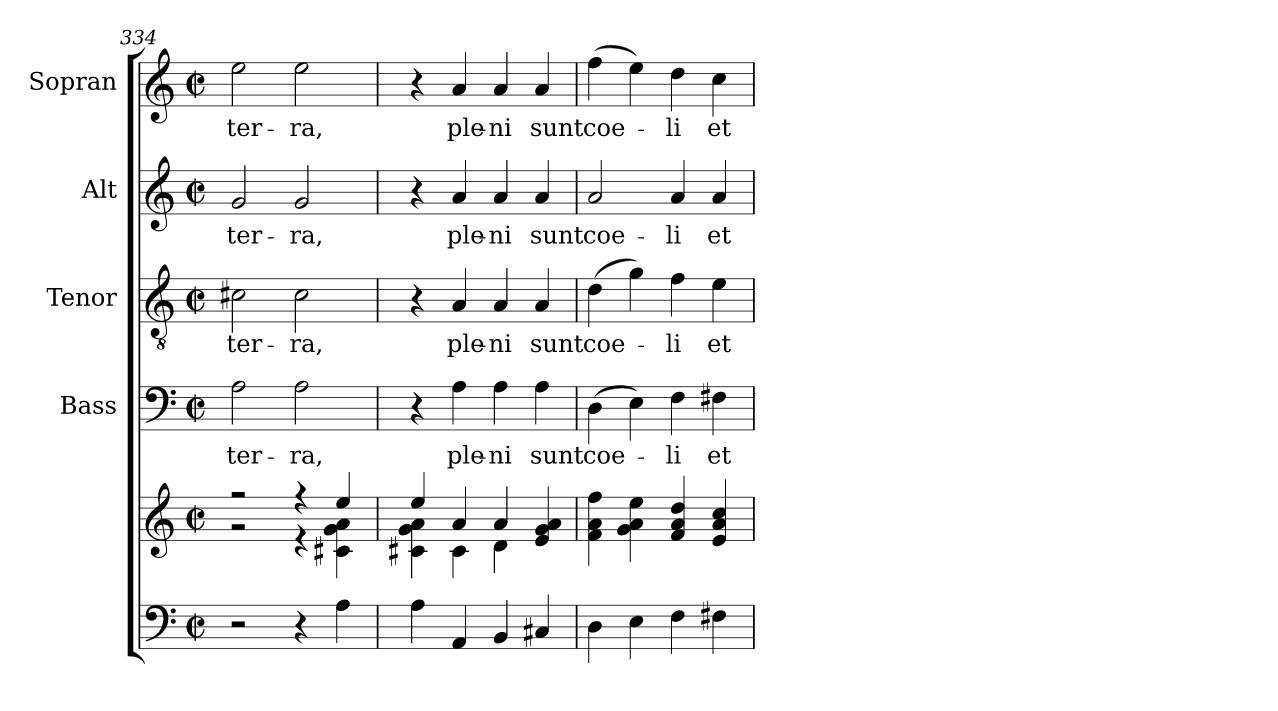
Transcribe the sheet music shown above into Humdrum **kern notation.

**kern	**kern	**kern	**text	**kern	**text	**kern	**text	**kern	**text
*part5	*part5	*part4	*part4	*part3	*part3	*part2	*part2	*part1	*part1
*staff6	*staff5	*staff4	*staff4	*staff3	*staff3	*staff2	*staff2	*staff1	*staff1
*	*	*I"Bass	*	*I"Tenor	*	*I"Alt	*	*I"Sopran	*
*	*	*I'B.	*	*I'T.	*	*I'A.	*	*I'S.	*
*clefF4	*clefG2	*clefF4	*	*clefGv2	*	*clefG2	*	*clefG2	*
*k[]	*k[]	*k[]	*	*k[]	*	*k[]	*	*k[]	*
*C:	*C:	*C:	*	*C:	*	*C:	*	*C:	*
*M2/2	*M2/2	*M2/2	*	*M2/2	*	*M2/2	*	*M2/2	*
*met(c|)	*met(c|)	*met(c|)	*	*met(c|)	*	*met(c|)	*	*met(c|)	*
=334	=334	=334	=334	=334	=334	=334	=334	=334	=334
*	*^	*	*	*	*	*	*	*	*
!	!	!	!	!LO:LY:b	!	!LO:LY:b	!	!LO:LY:b	!	!LO:LY:b
2r	2r	2r	2A\	ter-	2c#X\	ter-	2g/	ter-	2ee\	ter-
!	!	!	!	!LO:LY:b	!	!LO:LY:b	!	!LO:LY:b	!	!LO:LY:b
4r	4r	4r	2A\	-ra,	2c#\	-ra,	2g/	-ra,	2ee\	-ra,
4A\	4ee/	4c#X\ 4g\ 4a\	.	.	.	.	.	.	.	.
=335	=335	=335	=335	=335	=335	=335	=335	=335	=335	=335
4A\	4ee/	4c#X\ 4g\ 4a\	4r	.	4r	.	4r	.	4r	.
!	!	!	!	!LO:LY:b	!	!LO:LY:b	!	!LO:LY:b	!	!LO:LY:b
4AA/	4a/	4c#\	4A\	ple-	4A/	ple-	4a/	ple-	4a/	ple-
!	!	!	!	!LO:LY:b	!	!LO:LY:b	!	!LO:LY:b	!	!LO:LY:b
4BB/	4a/	4d\	4A\	-ni	4A/	-ni	4a/	-ni	4a/	-ni
!	!	!	!	!LO:LY:b	!	!LO:LY:b	!	!LO:LY:b	!	!LO:LY:b
4C#X/	4e/ 4g/ 4a/	4ryy	4A\	sunt	4A/	sunt	4a/	sunt	4a/	sunt
!!LO:LB:g=z
=336	=336	=336	=336	=336	=336	=336	=336	=336	=336	=336
!	!	!	!	!LO:LY:b	!	!LO:LY:b	!	!LO:LY:b	!	!LO:LY:b
*	*v	*v	*	*	*	*	*	*	*	*
4D\	4f\ 4a\ 4ff\	(>4D\	coe-	(>4d\	coe-	2a/	coe-	(>4ff\	coe-
4E\	4g\ 4a\ 4ee\	4E\)	.	4g\)	.	.	.	4ee\)	.
!	!	!	!LO:LY:b	!	!LO:LY:b	!	!LO:LY:b	!	!LO:LY:b
4F\	4f/ 4a/ 4dd/	4F\	-li	4f\	-li	4a/	-li	4dd\	-li
!	!	!	!LO:LY:b	!	!LO:LY:b	!	!LO:LY:b	!	!LO:LY:b
4F#X\	4e/ 4a/ 4cc/	4F#X\	et	4e\	et	4a/	et	4cc\	et
=	=	=	=	=	=	=	=	=	=
*-	*-	*-	*-	*-	*-	*-	*-	*-	*-
